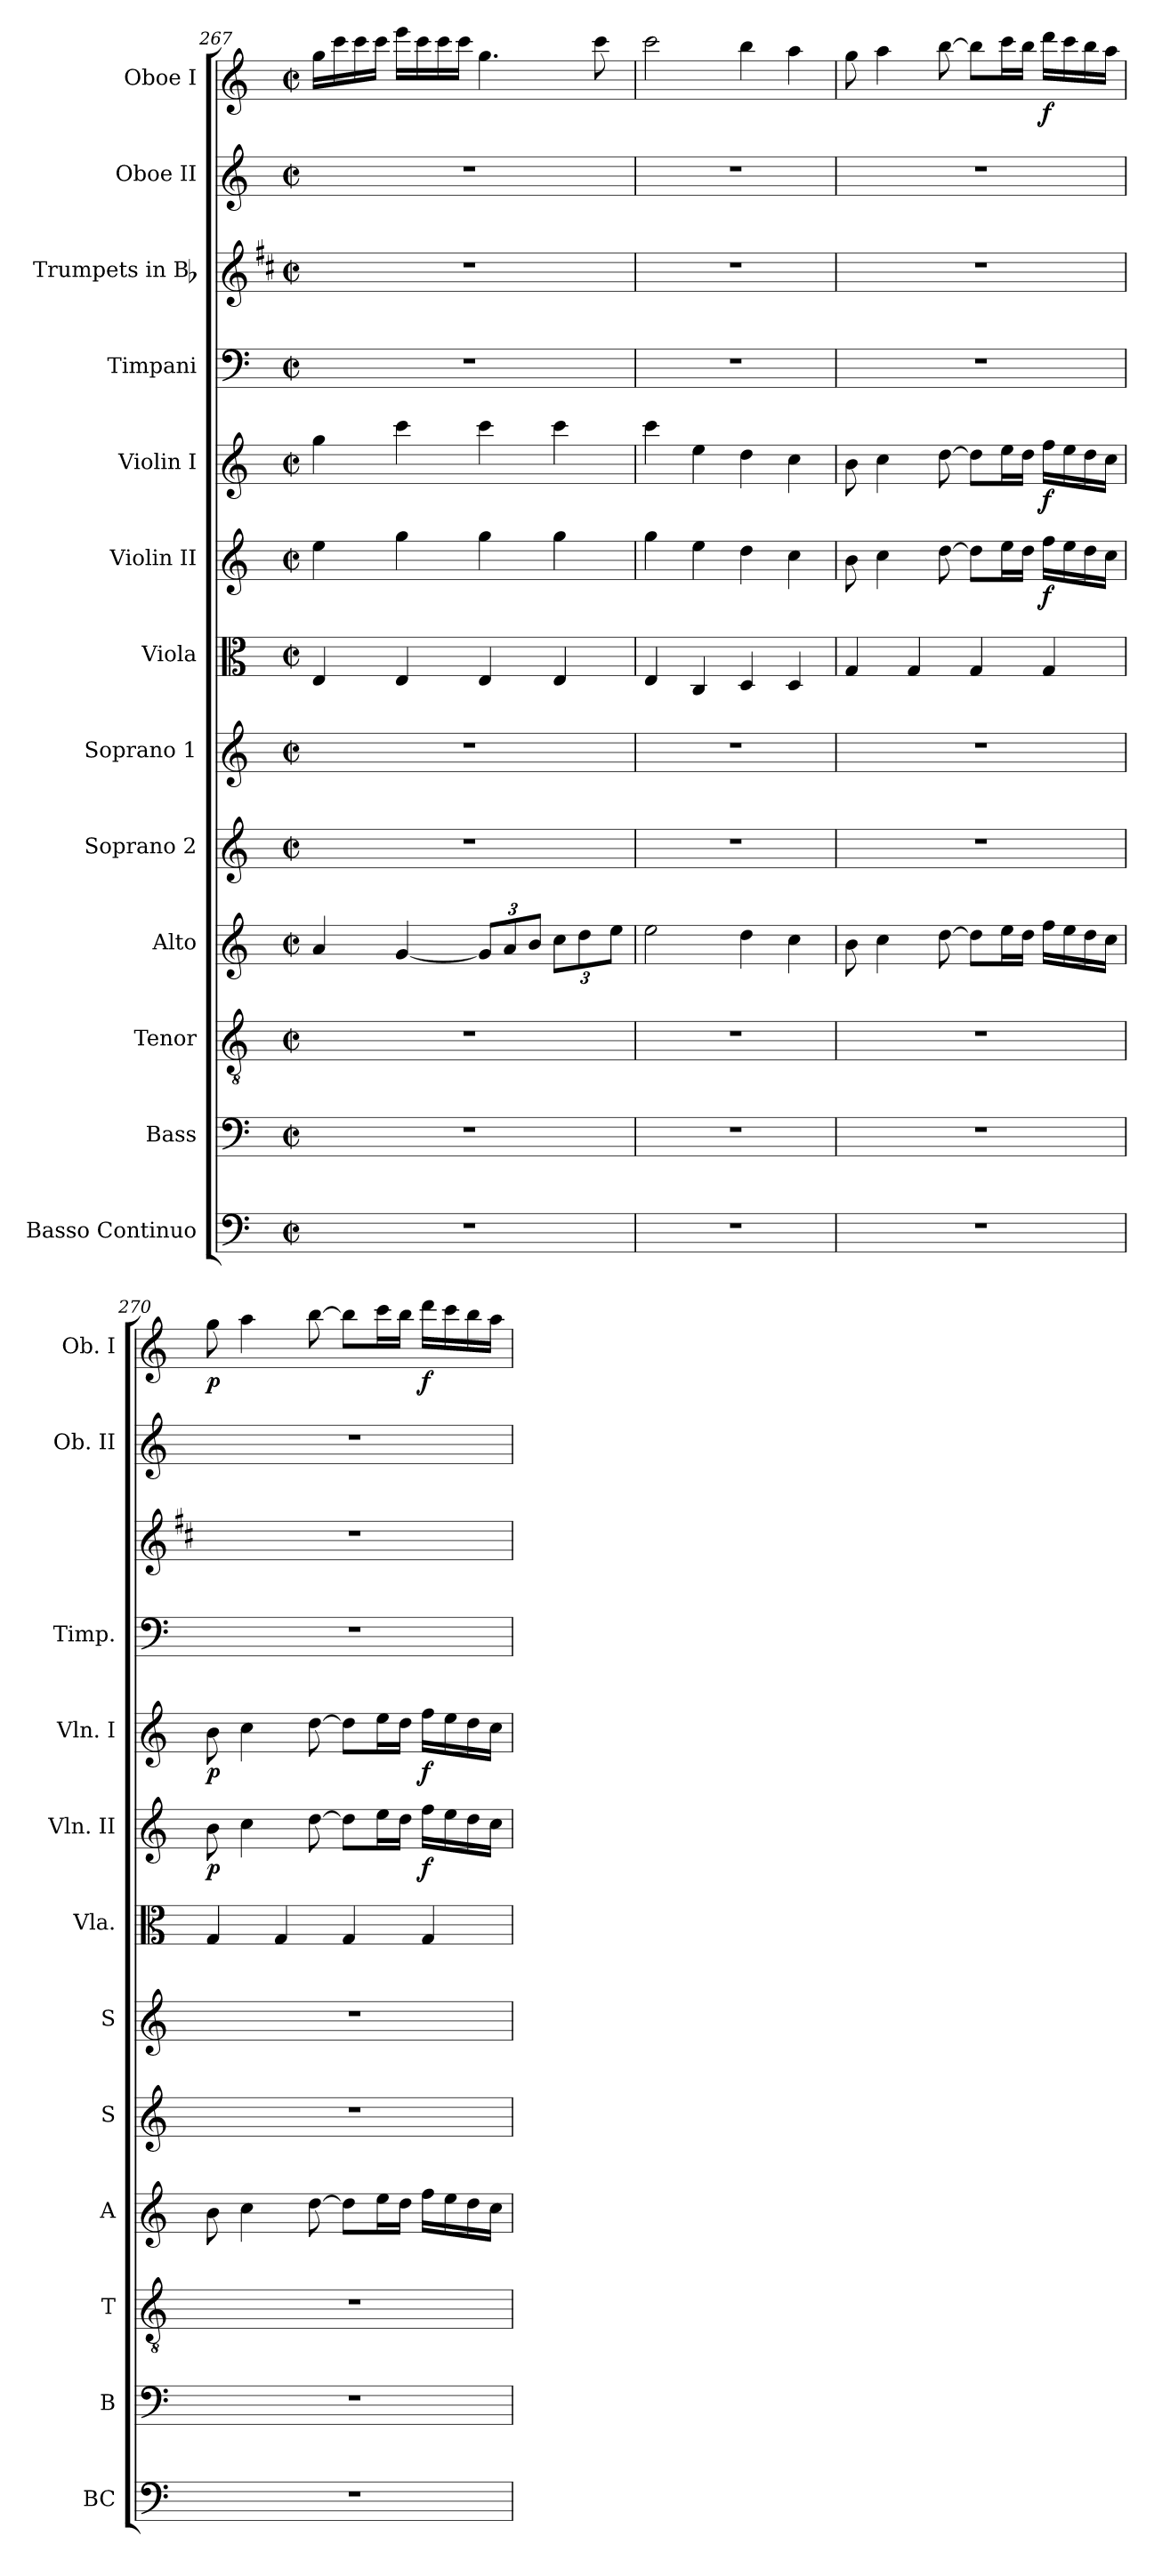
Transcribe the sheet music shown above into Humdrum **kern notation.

**kern	**kern	**kern	**kern	**kern	**kern	**kern	**kern	**dynam	**kern	**dynam	**kern	**kern	**kern	**kern	**dynam
*part13	*part12	*part11	*part10	*part9	*part8	*part7	*part6	*part6	*part5	*part5	*part4	*part3	*part2	*part1	*part1
*staff13	*staff12	*staff11	*staff10	*staff9	*staff8	*staff7	*staff6	*staff6	*staff5	*staff5	*staff4	*staff3	*staff2	*staff1	*staff1
*I"Basso Continuo	*I"Bass	*I"Tenor	*I"Alto	*I"Soprano 2	*I"Soprano 1	*I"Viola	*I"Violin II	*	*I"Violin I	*	*I"Timpani	*I"Trumpets in Bb	*I"Oboe II	*I"Oboe I	*
*I'BC	*I'B	*I'T	*I'A	*I'S	*I'S	*I'Vla.	*I'Vln. II	*	*I'Vln. I	*	*I'Timp.	*	*I'Ob. II	*I'Ob. I	*
!!LO:PB:g=z
*clefF4	*clefF4	*clefGv2	*clefG2	*clefG2	*clefG2	*clefC3	*clefG2	*	*clefG2	*	*clefF4	*clefG2	*clefG2	*clefG2	*
*	*	*	*	*	*	*	*	*	*	*	*	*ITrd1c2	*	*	*
*k[]	*k[]	*k[]	*k[]	*k[]	*k[]	*k[]	*k[]	*	*k[]	*	*k[]	*k[]	*k[]	*k[]	*
*C:	*C:	*C:	*C:	*C:	*C:	*C:	*C:	*	*C:	*	*C:	*C:	*C:	*C:	*
*M2/2	*M2/2	*M2/2	*M2/2	*M2/2	*M2/2	*M2/2	*M2/2	*	*M2/2	*	*M2/2	*M2/2	*M2/2	*M2/2	*
*met(c|)	*met(c|)	*met(c|)	*met(c|)	*met(c|)	*met(c|)	*met(c|)	*met(c|)	*	*met(c|)	*	*met(c|)	*met(c|)	*met(c|)	*met(c|)	*
=267	=267	=267	=267	=267	=267	=267	=267	=267	=267	=267	=267	=267	=267	=267	=267
1r	1r	1r	4a/	1r	1r	4E/	4ee\	.	4gg\	.	1r	1r	1r	16gg\LL	.
.	.	.	.	.	.	.	.	.	.	.	.	.	.	16ccc\	.
.	.	.	.	.	.	.	.	.	.	.	.	.	.	16ccc\	.
.	.	.	.	.	.	.	.	.	.	.	.	.	.	16ccc\JJ	.
.	.	.	[4g/	.	.	4E/	4gg\	.	4ccc\	.	.	.	.	16eee\LL	.
.	.	.	.	.	.	.	.	.	.	.	.	.	.	16ccc\	.
.	.	.	.	.	.	.	.	.	.	.	.	.	.	16ccc\	.
.	.	.	.	.	.	.	.	.	.	.	.	.	.	16ccc\JJ	.
.	.	.	12g/L]	.	.	4E/	4gg\	.	4ccc\	.	.	.	.	4.gg\	.
.	.	.	12a/	.	.	.	.	.	.	.	.	.	.	.	.
.	.	.	12b/J	.	.	.	.	.	.	.	.	.	.	.	.
.	.	.	12cc\L	.	.	4E/	4gg\	.	4ccc\	.	.	.	.	.	.
.	.	.	12dd\	.	.	.	.	.	.	.	.	.	.	.	.
.	.	.	.	.	.	.	.	.	.	.	.	.	.	8ccc\	.
.	.	.	12ee\J	.	.	.	.	.	.	.	.	.	.	.	.
=268	=268	=268	=268	=268	=268	=268	=268	=268	=268	=268	=268	=268	=268	=268	=268
1r	1r	1r	2ee\	1r	1r	4E/	4gg\	.	4ccc\	.	1r	1r	1r	2ccc\	.
.	.	.	.	.	.	4C/	4ee\	.	4ee\	.	.	.	.	.	.
.	.	.	4dd\	.	.	4D/	4dd\	.	4dd\	.	.	.	.	4bb\	.
.	.	.	4cc\	.	.	4D/	4cc\	.	4cc\	.	.	.	.	4aa\	.
=269	=269	=269	=269	=269	=269	=269	=269	=269	=269	=269	=269	=269	=269	=269	=269
1r	1r	1r	8b\	1r	1r	4G/	8b\	.	8b\	.	1r	1r	1r	8gg\	.
.	.	.	4cc\	.	.	.	4cc\	.	4cc\	.	.	.	.	4aa\	.
.	.	.	.	.	.	4G/	.	.	.	.	.	.	.	.	.
.	.	.	[8dd\	.	.	.	[8dd\	.	[8dd\	.	.	.	.	[8bb\	.
.	.	.	8dd\L]	.	.	4G/	8dd\L]	.	8dd\L]	.	.	.	.	8bb\L]	.
.	.	.	16ee\L	.	.	.	16ee\L	.	16ee\L	.	.	.	.	16ccc\L	.
.	.	.	16dd\JJ	.	.	.	16dd\JJ	.	16dd\JJ	.	.	.	.	16bb\JJ	.
!	!	!	!	!	!	!	!	!LO:DY:b	!	!LO:DY:b	!	!	!	!	!LO:DY:b
.	.	.	16ff\LL	.	.	4G/	16ff\LL	f	16ff\LL	f	.	.	.	16ddd\LL	f
.	.	.	16ee\	.	.	.	16ee\	.	16ee\	.	.	.	.	16ccc\	.
.	.	.	16dd\	.	.	.	16dd\	.	16dd\	.	.	.	.	16bb\	.
.	.	.	16cc\JJ	.	.	.	16cc\JJ	.	16cc\JJ	.	.	.	.	16aa\JJ	.
!!LO:LB:g=z
=270	=270	=270	=270	=270	=270	=270	=270	=270	=270	=270	=270	=270	=270	=270	=270
!	!	!	!	!	!	!	!	!LO:DY:b	!	!LO:DY:b	!	!	!	!	!LO:DY:b
1r	1r	1r	8b\	1r	1r	4G/	8b\	p	8b\	p	1r	1r	1r	8gg\	p
.	.	.	4cc\	.	.	.	4cc\	.	4cc\	.	.	.	.	4aa\	.
.	.	.	.	.	.	4G/	.	.	.	.	.	.	.	.	.
.	.	.	[8dd\	.	.	.	[8dd\	.	[8dd\	.	.	.	.	[8bb\	.
.	.	.	8dd\L]	.	.	4G/	8dd\L]	.	8dd\L]	.	.	.	.	8bb\L]	.
.	.	.	16ee\L	.	.	.	16ee\L	.	16ee\L	.	.	.	.	16ccc\L	.
.	.	.	16dd\JJ	.	.	.	16dd\JJ	.	16dd\JJ	.	.	.	.	16bb\JJ	.
!	!	!	!	!	!	!	!	!LO:DY:b	!	!LO:DY:b	!	!	!	!	!LO:DY:b
.	.	.	16ff\LL	.	.	4G/	16ff\LL	f	16ff\LL	f	.	.	.	16ddd\LL	f
.	.	.	16ee\	.	.	.	16ee\	.	16ee\	.	.	.	.	16ccc\	.
.	.	.	16dd\	.	.	.	16dd\	.	16dd\	.	.	.	.	16bb\	.
.	.	.	16cc\JJ	.	.	.	16cc\JJ	.	16cc\JJ	.	.	.	.	16aa\JJ	.
=	=	=	=	=	=	=	=	=	=	=	=	=	=	=	=
*-	*-	*-	*-	*-	*-	*-	*-	*-	*-	*-	*-	*-	*-	*-	*-
